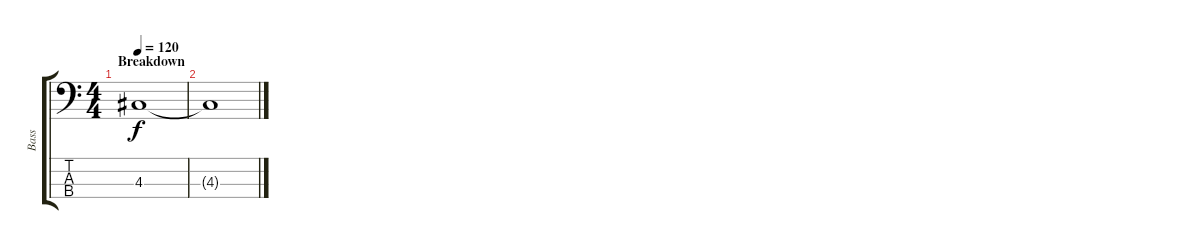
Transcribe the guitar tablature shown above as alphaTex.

\track ("Bass" "Bass") {instrument electricbassfinger}
\staff {score tabs}
\tuning (G2 D2 A1 E1) {hide}
\ts (4 4)
\section ("" "Breakdown")
\tempo 120
\clef f4
\ks c
4.3.1{dy f} |
4.3{t}.1
